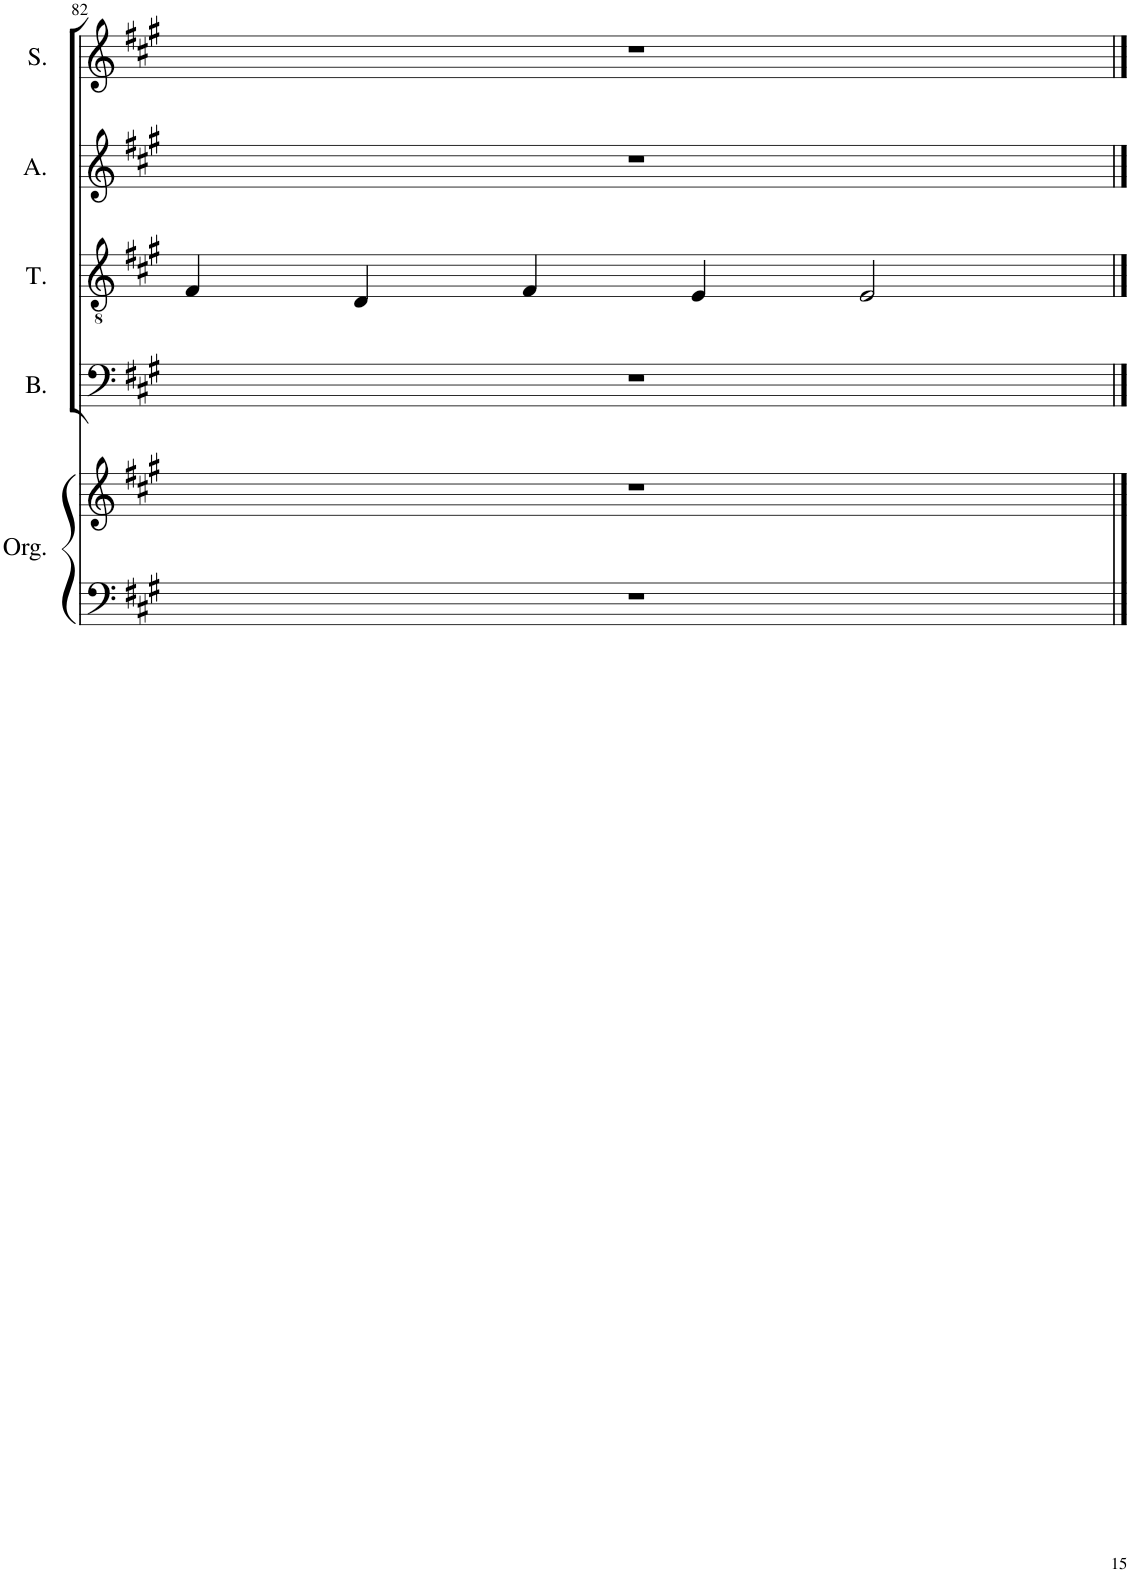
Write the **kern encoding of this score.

**kern	**kern	**kern	**kern	**kern	**kern
*part5	*part5	*part4	*part3	*part2	*part1
*staff6	*staff5	*staff4	*staff3	*staff2	*staff1
*I"Organ	*	*I"Bass	*I"Tenor	*I"Alto	*I"Soprano
*I'Org.	*	*I'B.	*I'T.	*I'A.	*I'S.
!!LO:PB:g=z
*clefF4	*clefG2	*clefF4	*clefGv2	*clefG2	*clefG2
*k[f#c#g#]	*k[f#c#g#]	*k[f#c#g#]	*k[f#c#g#]	*k[f#c#g#]	*k[f#c#g#]
*M6/4	*M6/4	*M6/4	*M6/4	*M6/4	*M6/4
=82	=82	=82	=82	=82	=82
1.r	1.r	1.r	4F#/	1.r	1.r
.	.	.	4D/	.	.
.	.	.	4F#/	.	.
.	.	.	4E/	.	.
.	.	.	2E/	.	.
==	==	==	==	==	==
*-	*-	*-	*-	*-	*-
